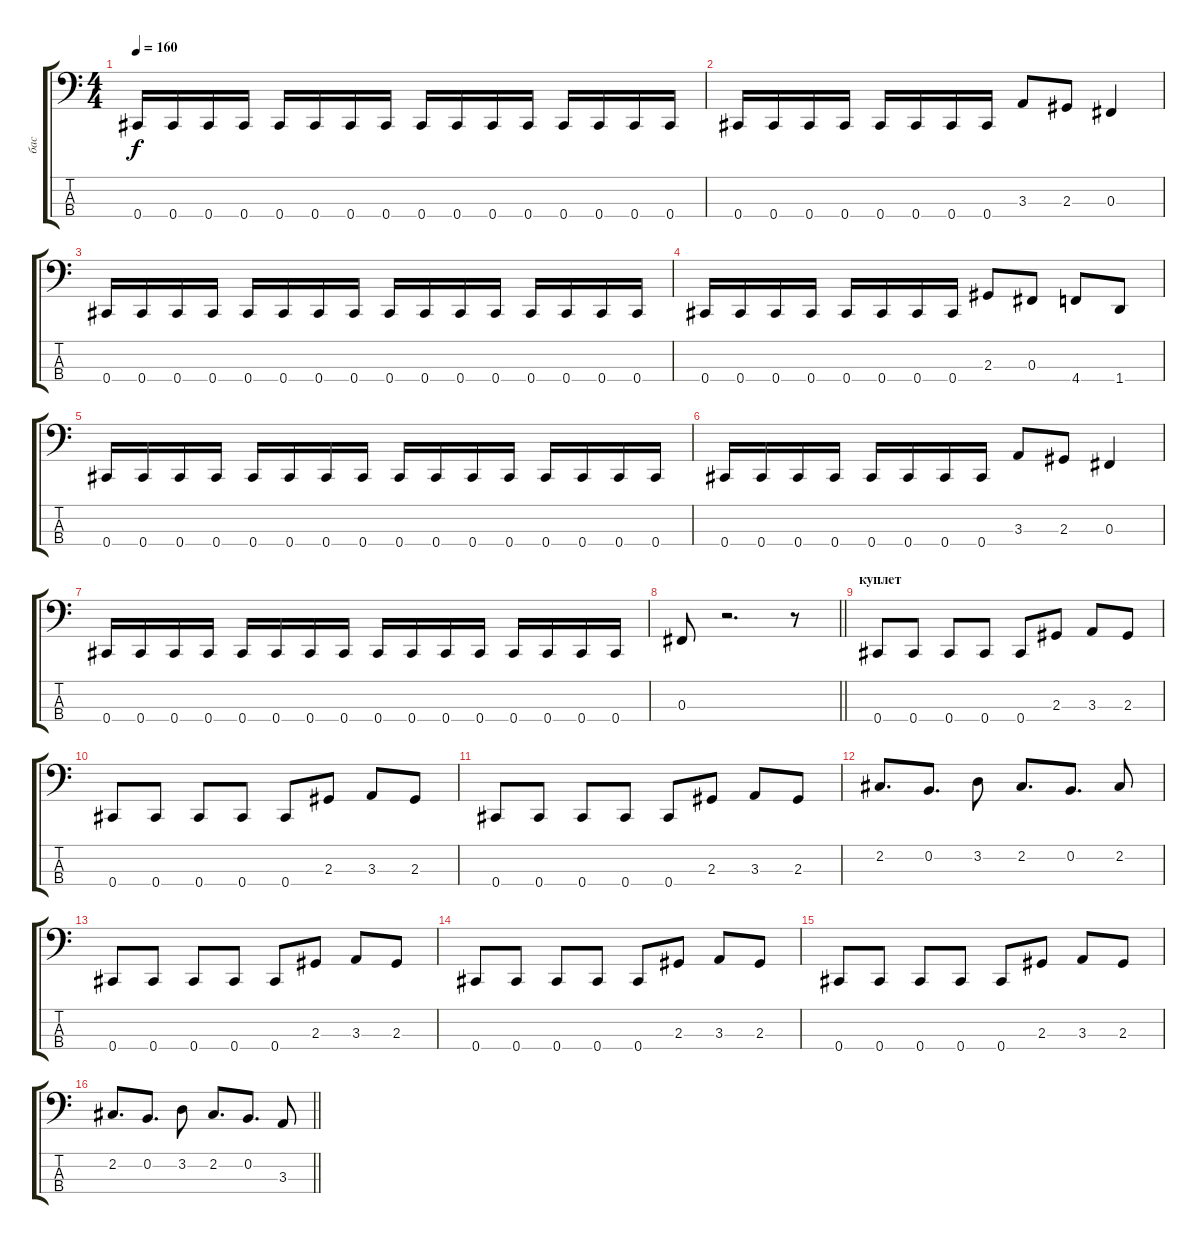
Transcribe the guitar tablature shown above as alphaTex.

\track ("бас" "бас") {instrument electricbassfinger}
\staff {score tabs}
\tuning (E2 B1 Gb1 Db1) {hide}
\ts (4 4)
\section ("" "")
\tempo 160
\clef f4
\ks c
0.4.16{dy f} 0.4.16 0.4.16 0.4.16 0.4.16 0.4.16 0.4.16 0.4.16 0.4.16 0.4.16 0.4.16 0.4.16 0.4.16 0.4.16 0.4.16 0.4.16 |
0.4.16 0.4.16 0.4.16 0.4.16 0.4.16 0.4.16 0.4.16 0.4.16 3.3.8 2.3.8 0.3.4 |
0.4.16 0.4.16 0.4.16 0.4.16 0.4.16 0.4.16 0.4.16 0.4.16 0.4.16 0.4.16 0.4.16 0.4.16 0.4.16 0.4.16 0.4.16 0.4.16 |
0.4.16 0.4.16 0.4.16 0.4.16 0.4.16 0.4.16 0.4.16 0.4.16 2.3.8 0.3.8 4.4.8 1.4.8 |
0.4.16 0.4.16 0.4.16 0.4.16 0.4.16 0.4.16 0.4.16 0.4.16 0.4.16 0.4.16 0.4.16 0.4.16 0.4.16 0.4.16 0.4.16 0.4.16 |
0.4.16 0.4.16 0.4.16 0.4.16 0.4.16 0.4.16 0.4.16 0.4.16 3.3.8 2.3.8 0.3.4 |
0.4.16 0.4.16 0.4.16 0.4.16 0.4.16 0.4.16 0.4.16 0.4.16 0.4.16 0.4.16 0.4.16 0.4.16 0.4.16 0.4.16 0.4.16 0.4.16 |
\barLineRight lightlight
0.3.8 r.2{d} r.8 |
\section ("" "куплет")
0.4.8 0.4.8 0.4.8 0.4.8 0.4.8 2.3.8 3.3.8 2.3.8 |
0.4.8 0.4.8 0.4.8 0.4.8 0.4.8 2.3.8 3.3.8 2.3.8 |
0.4.8 0.4.8 0.4.8 0.4.8 0.4.8 2.3.8 3.3.8 2.3.8 |
2.2.8{d} 0.2.8{d} 3.2.8 2.2.8{d} 0.2.8{d} 2.2.8 |
0.4.8 0.4.8 0.4.8 0.4.8 0.4.8 2.3.8 3.3.8 2.3.8 |
0.4.8 0.4.8 0.4.8 0.4.8 0.4.8 2.3.8 3.3.8 2.3.8 |
0.4.8 0.4.8 0.4.8 0.4.8 0.4.8 2.3.8 3.3.8 2.3.8 |
\barLineRight lightlight
2.2.8{d} 0.2.8{d} 3.2.8 2.2.8{d} 0.2.8{d} 3.3.8
